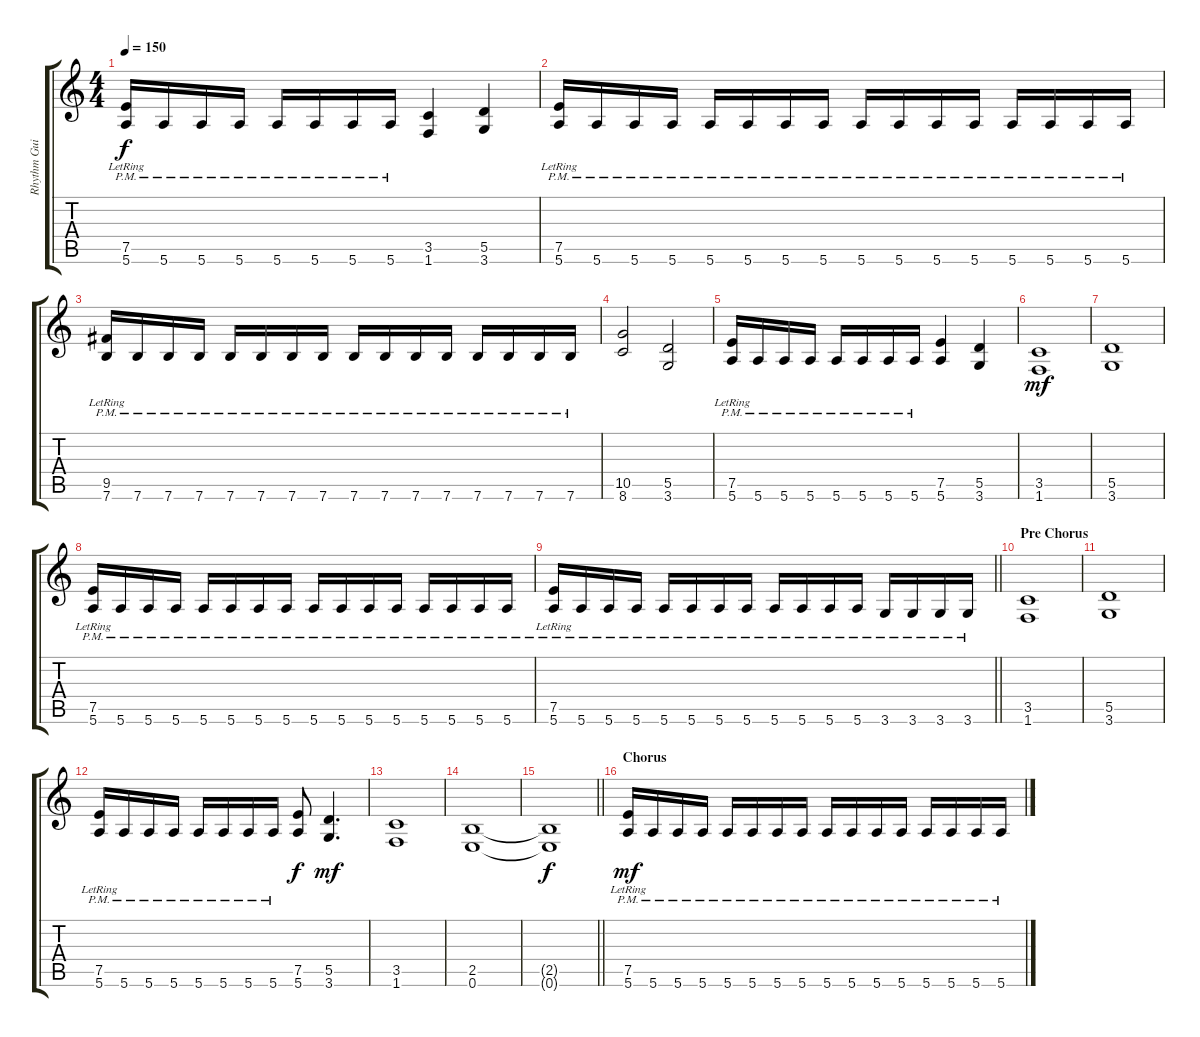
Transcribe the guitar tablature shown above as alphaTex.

\track ("Rhythm Guitar" "Rhythm Gui") {instrument distortionguitar}
\staff {score tabs}
\tuning (E4 B3 G3 D3 A2 E2) {hide}
\ts (4 4)
\tempo 150
\clef g2
\ks c
(7.5{lr} 5.6{pm}).16{dy f} 5.6{pm}.16 5.6{pm}.16 5.6{pm}.16 5.6{pm}.16 5.6{pm}.16 5.6{pm}.16 5.6{pm}.16 (3.5 1.6).4 (5.5 3.6).4 |
(7.5{lr} 5.6{pm}).16 5.6{pm}.16 5.6{pm}.16 5.6{pm}.16 5.6{pm}.16 5.6{pm}.16 5.6{pm}.16 5.6{pm}.16 5.6{pm}.16 5.6{pm}.16 5.6{pm}.16 5.6{pm}.16 5.6{pm}.16 5.6{pm}.16 5.6{pm}.16 5.6{pm}.16 |
(9.5{lr} 7.6{pm}).16 7.6{pm}.16 7.6{pm}.16 7.6{pm}.16 7.6{pm}.16 7.6{pm}.16 7.6{pm}.16 7.6{pm}.16 7.6{pm}.16 7.6{pm}.16 7.6{pm}.16 7.6{pm}.16 7.6{pm}.16 7.6{pm}.16 7.6{pm}.16 7.6{pm}.16 |
(10.5 8.6).2 (5.5 3.6).2 |
(7.5{lr} 5.6{pm}).16 5.6{pm}.16 5.6{pm}.16 5.6{pm}.16 5.6{pm}.16 5.6{pm}.16 5.6{pm}.16 5.6{pm}.16 (7.5 5.6).4 (5.5 3.6).4 |
(3.5 1.6).1{dy mf} |
(5.5 3.6).1 |
(7.5{lr} 5.6{pm}).16 5.6{pm}.16 5.6{pm}.16 5.6{pm}.16 5.6{pm}.16 5.6{pm}.16 5.6{pm}.16 5.6{pm}.16 5.6{pm}.16 5.6{pm}.16 5.6{pm}.16 5.6{pm}.16 5.6{pm}.16 5.6{pm}.16 5.6{pm}.16 5.6{pm}.16 |
\barLineRight lightlight
(7.5{lr} 5.6{pm}).16 5.6{pm}.16 5.6{pm}.16 5.6{pm}.16 5.6{pm}.16 5.6{pm}.16 5.6{pm}.16 5.6{pm}.16 5.6{pm}.16 5.6{pm}.16 5.6{pm}.16 5.6{pm}.16 3.6{pm}.16 3.6{pm}.16 3.6{pm}.16 3.6{pm}.16 |
\section ("" "Pre Chorus")
(3.5 1.6).1 |
(5.5 3.6).1 |
(7.5{lr} 5.6{pm}).16 5.6{pm}.16 5.6{pm}.16 5.6{pm}.16 5.6{pm}.16 5.6{pm}.16 5.6{pm}.16 5.6{pm}.16 (7.5 5.6).8{dy f} (5.5 3.6).4{d dy mf} |
(3.5 1.6).1 |
(2.5 0.6).1 |
\barLineRight lightlight
(2.5{t} 0.6{t}).1{dy f} |
\section ("" "Chorus")
(7.5{lr} 5.6{pm}).16{dy mf} 5.6{pm}.16 5.6{pm}.16 5.6{pm}.16 5.6{pm}.16 5.6{pm}.16 5.6{pm}.16 5.6{pm}.16 5.6{pm}.16 5.6{pm}.16 5.6{pm}.16 5.6{pm}.16 5.6{pm}.16 5.6{pm}.16 5.6{pm}.16 5.6{pm}.16
